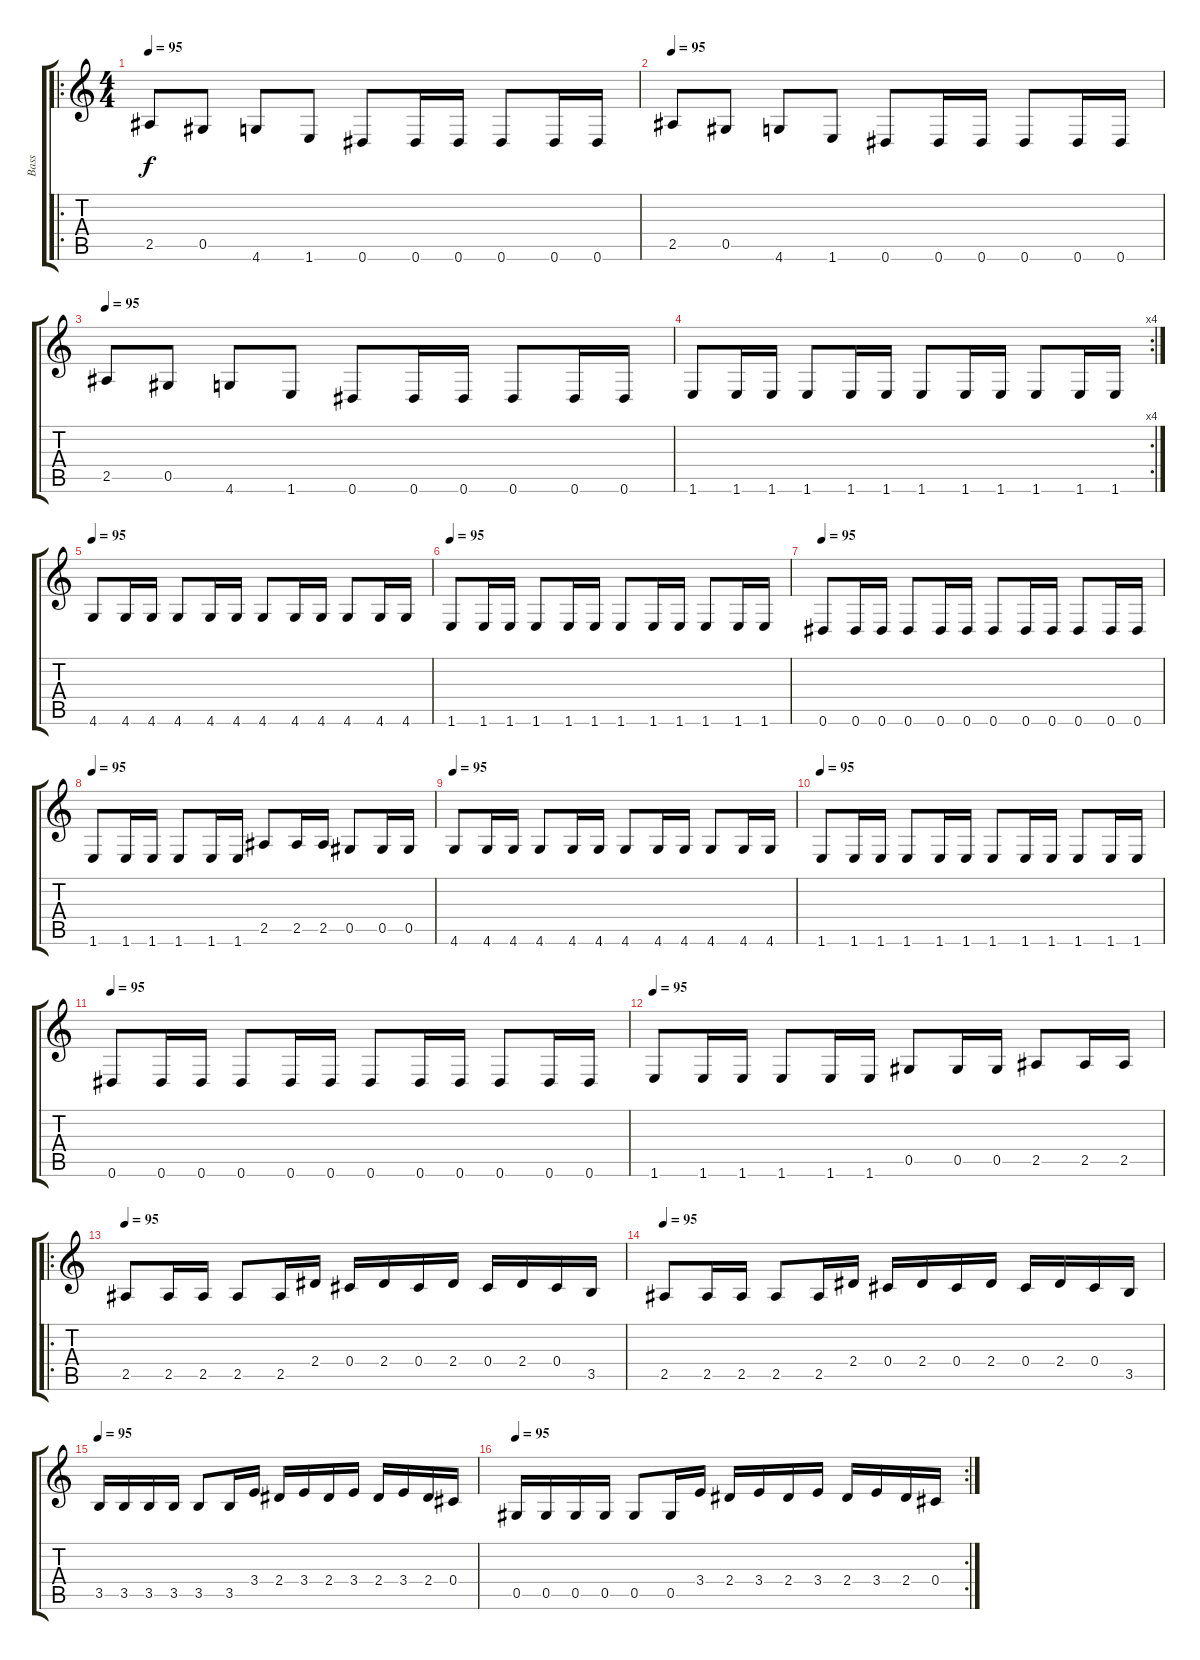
\track ("Bass" "Bass") {instrument electricbassfinger}
\staff {score tabs}
\tuning (Eb4 Bb3 Gb3 Db3 Ab2 Eb2) {hide}
\ro
\ts (4 4)
\tempo 95
\clef g2
\ks c
2.5.8{dy f} 0.5.8 4.6.8 1.6.8 0.6.8 0.6.16 0.6.16 0.6.8 0.6.16 0.6.16 |
\tempo 95
2.5.8 0.5.8 4.6.8 1.6.8 0.6.8 0.6.16 0.6.16 0.6.8 0.6.16 0.6.16 |
\tempo 95
2.5.8 0.5.8 4.6.8 1.6.8 0.6.8 0.6.16 0.6.16 0.6.8 0.6.16 0.6.16 |
\rc 4
1.6.8 1.6.16 1.6.16 1.6.8 1.6.16 1.6.16 1.6.8 1.6.16 1.6.16 1.6.8 1.6.16 1.6.16 |
\tempo 95
4.6.8 4.6.16 4.6.16 4.6.8 4.6.16 4.6.16 4.6.8 4.6.16 4.6.16 4.6.8 4.6.16 4.6.16 |
\tempo 95
1.6.8 1.6.16 1.6.16 1.6.8 1.6.16 1.6.16 1.6.8 1.6.16 1.6.16 1.6.8 1.6.16 1.6.16 |
\tempo 95
0.6.8 0.6.16 0.6.16 0.6.8 0.6.16 0.6.16 0.6.8 0.6.16 0.6.16 0.6.8 0.6.16 0.6.16 |
\tempo 95
1.6.8 1.6.16 1.6.16 1.6.8 1.6.16 1.6.16 2.5.8 2.5.16 2.5.16 0.5.8 0.5.16 0.5.16 |
\tempo 95
4.6.8 4.6.16 4.6.16 4.6.8 4.6.16 4.6.16 4.6.8 4.6.16 4.6.16 4.6.8 4.6.16 4.6.16 |
\tempo 95
1.6.8 1.6.16 1.6.16 1.6.8 1.6.16 1.6.16 1.6.8 1.6.16 1.6.16 1.6.8 1.6.16 1.6.16 |
\tempo 95
0.6.8 0.6.16 0.6.16 0.6.8 0.6.16 0.6.16 0.6.8 0.6.16 0.6.16 0.6.8 0.6.16 0.6.16 |
\tempo 95
1.6.8 1.6.16 1.6.16 1.6.8 1.6.16 1.6.16 0.5.8 0.5.16 0.5.16 2.5.8 2.5.16 2.5.16 |
\ro
\tempo 95
2.5.8 2.5.16 2.5.16 2.5.8 2.5.16 2.4.16 0.4.16 2.4.16 0.4.16 2.4.16 0.4.16 2.4.16 0.4.16 3.5.16 |
\tempo 95
2.5.8 2.5.16 2.5.16 2.5.8 2.5.16 2.4.16 0.4.16 2.4.16 0.4.16 2.4.16 0.4.16 2.4.16 0.4.16 3.5.16 |
\tempo 95
3.5.16 3.5.16 3.5.16 3.5.16 3.5.8 3.5.16 3.4.16 2.4.16 3.4.16 2.4.16 3.4.16 2.4.16 3.4.16 2.4.16 0.4.16 |
\rc 2
\tempo 95
0.5.16 0.5.16 0.5.16 0.5.16 0.5.8 0.5.16 3.4.16 2.4.16 3.4.16 2.4.16 3.4.16 2.4.16 3.4.16 2.4.16 0.4.16
